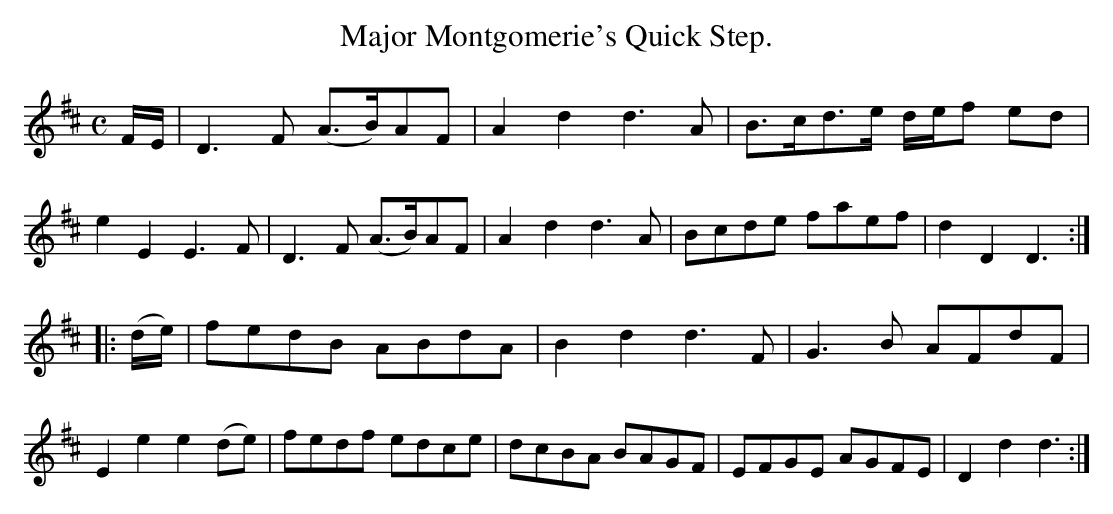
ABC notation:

X:1
T:Major Montgomerie's Quick Step.
M:C
L:1/8
K:D
 F/E/ |D3F (A>B)AF|A2d2 d3 A|B>cd>e d/e/f ed|e2E2 E3  F |\
       D3F (A>B)AF|A2d2 d3 A|Bcde   faef    |d2D2 D3   ::
(d/e/)|fedB ABdA  |B2d2 d3 F|G3 B   AFdF    |E2e2 e2(de)|\
       fedf edce  |dcBA BAGF|EFGE   AGFE    |D2d2 d3   :|
